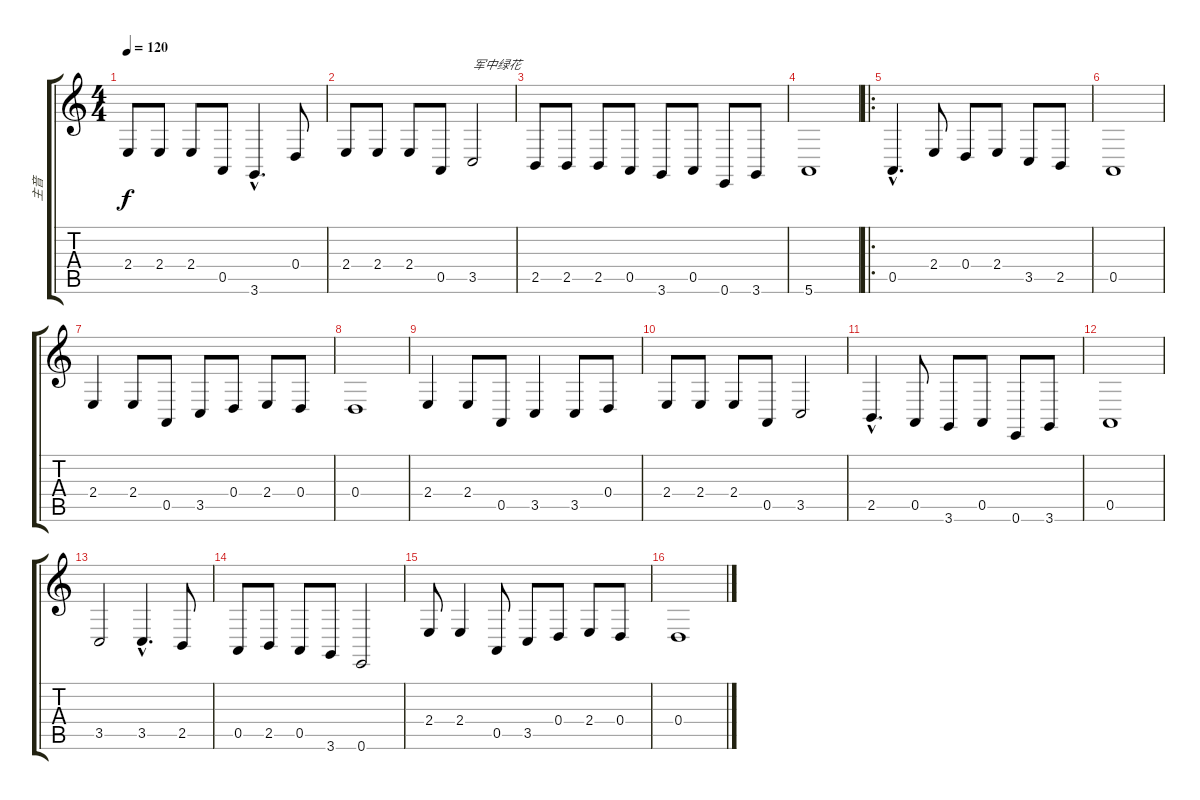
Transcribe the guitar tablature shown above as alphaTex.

\track ("主音" "主音") {instrument brightacousticpiano}
\staff {score tabs}
\tuning (E4 B3 G3 D3 A2 E2) {hide}
\ts (4 4)
\tempo 120
\clef g2
\ks c
2.4.8{dy f instrument brightacousticpiano} 2.4.8 2.4.8 0.5.8 3.6{hac}.4{d} 0.4.8 |
2.4.8 2.4.8 2.4.8 0.5.8 3.5.2{txt "军中绿花"} |
2.5.8 2.5.8 2.5.8 0.5.8 3.6.8 0.5.8 0.6.8 3.6.8 |
5.6.1 |
\ro
0.5{hac}.4{d} 2.4.8 0.4.8 2.4.8 3.5.8 2.5.8 |
0.5.1 |
2.4.4 2.4.8 0.5.8 3.5.8 0.4.8 2.4.8 0.4.8 |
0.4.1 |
2.4.4 2.4.8 0.5.8 3.5.4 3.5.8 0.4.8 |
2.4.8 2.4.8 2.4.8 0.5.8 3.5.2 |
2.5{hac}.4{d} 0.5.8 3.6.8 0.5.8 0.6.8 3.6.8 |
0.5.1 |
3.5.2 3.5{hac}.4{d} 2.5.8 |
0.5.8 2.5.8 0.5.8 3.6.8 0.6.2 |
2.4.8 2.4.4 0.5.8 3.5.8 0.4.8 2.4.8 0.4.8 |
0.4.1
